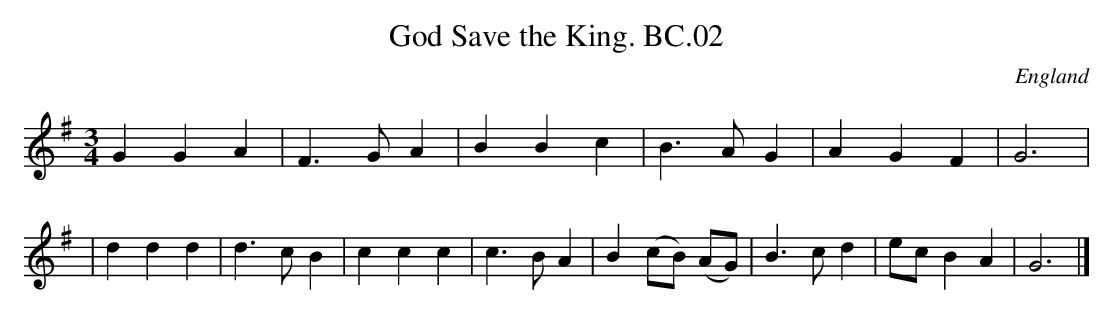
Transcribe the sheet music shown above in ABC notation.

X:1
T:God Save the King. BC.02
M:3/4
L:1/4
O:England
K:G
G G A | F>G A | B B c | B>A G | A G F | G3 |!| d d d | d>c B |c c c| c>B
A | B (c/2B/2) (A/G/)|
B>c d | e/c/ B A | G3 |]
